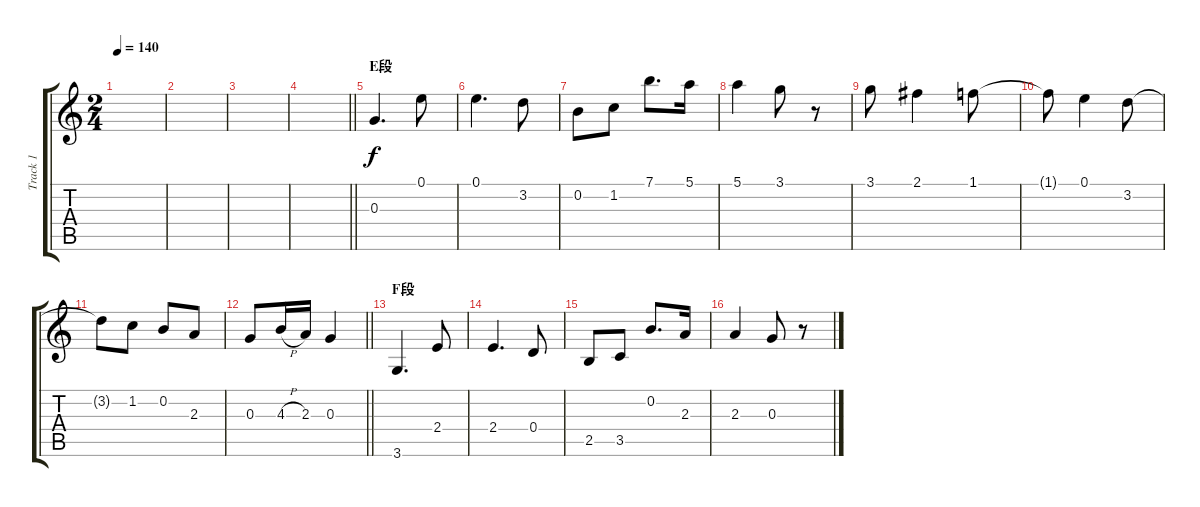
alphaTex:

\track ("Track 1" "Track 1") {instrument acousticguitarsteel}
\staff {score tabs}
\tuning (E4 B3 G3 D3 A2 E2) {hide}
\ts (2 4)
\tempo 140
\clef g2
\ks c
|
|
|
\barLineRight lightlight
|
\section ("" "E段")
0.3.4{d} 0.1.8 |
0.1.4{d} 3.2.8 |
0.2.8 1.2.8 7.1.8{d} 5.1.16 |
5.1.4 3.1.8 r.8 |
3.1.8 2.1.4 1.1.8 |
1.1{t}.8 0.1.4 3.2.8 |
3.2{t}.8 1.2.8 0.2.8 2.3.8 |
\barLineRight lightlight
0.3.8 4.3{h}.16 2.3.16 0.3.4 |
\section ("" "F段")
3.6.4{d} 2.4.8 |
2.4.4{d} 0.4.8 |
2.5.8 3.5.8 0.2.8{d} 2.3.16 |
2.3.4 0.3.8 r.8
